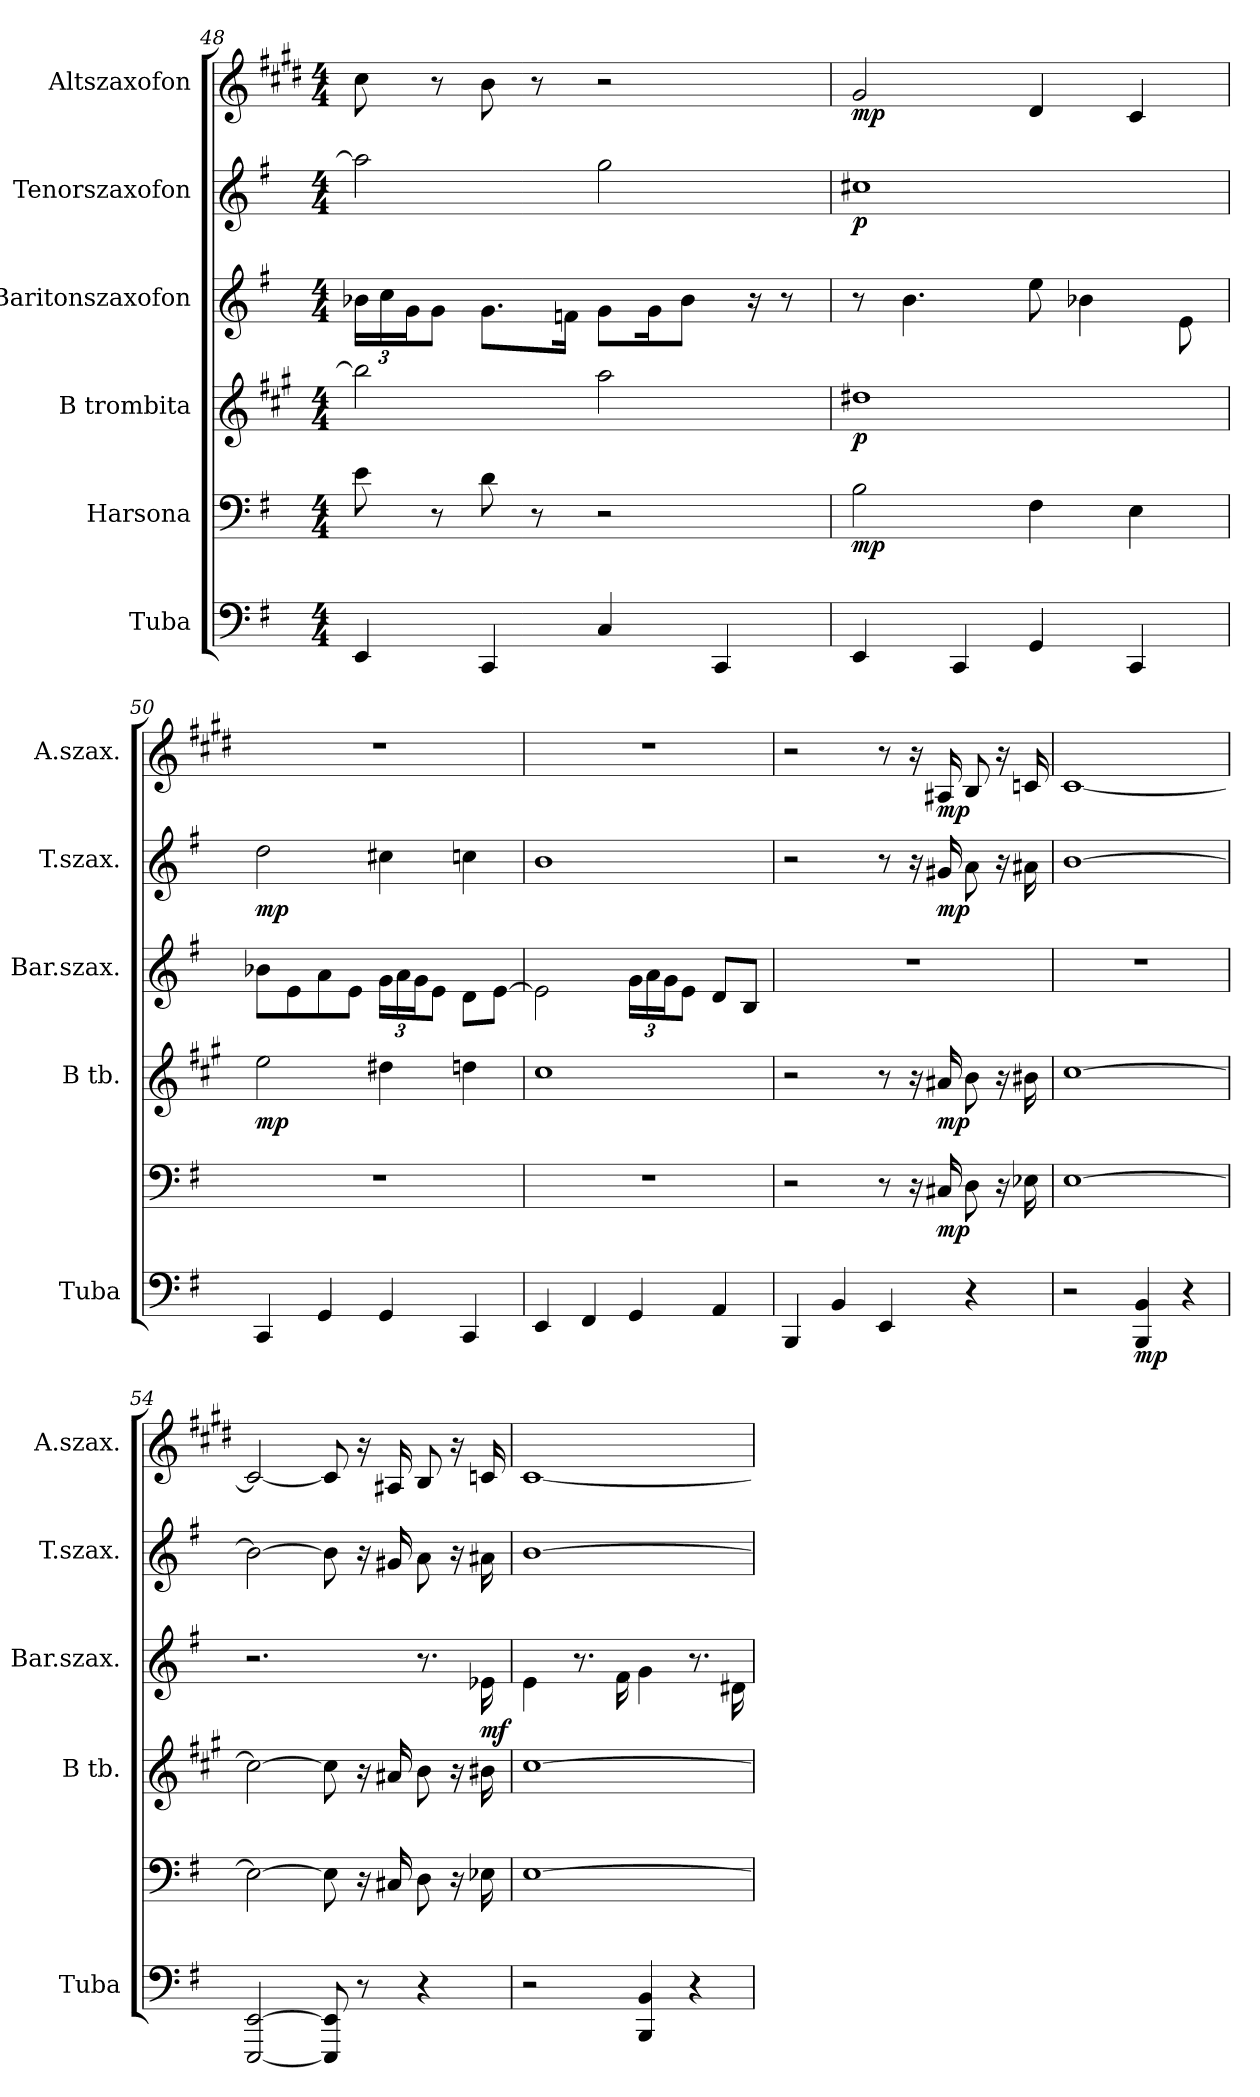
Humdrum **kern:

**kern	**dynam	**kern	**dynam	**kern	**dynam	**kern	**dynam	**kern	**dynam	**kern	**dynam
*part6	*part6	*part5	*part5	*part4	*part4	*part3	*part3	*part2	*part2	*part1	*part1
*staff6	*staff6	*staff5	*staff5	*staff4	*staff4	*staff3	*staff3	*staff2	*staff2	*staff1	*staff1
*I"Tuba	*	*I"Harsona	*	*I"B trombita	*	*I"Baritonszaxofon	*	*I"Tenorszaxofon	*	*I"Altszaxofon	*
*I'Tuba	*	*	*	*I'B tb.	*	*I'Bar.szax.	*	*I'T.szax.	*	*I'A.szax.	*
*clefF4	*	*clefF4	*	*clefG2	*	*clefG2	*	*clefG2	*	*clefG2	*
*	*	*	*	*ITrd1c2	*	*ITrd12c21	*	*ITrd8c14	*	*ITrd5c9	*
*k[f#]	*	*k[f#]	*	*k[f#]	*	*k[f#]	*	*k[f#]	*	*k[f#]	*
*M4/4	*	*M4/4	*	*M4/4	*	*M4/4	*	*M4/4	*	*M4/4	*
*	*	*	*	*	*	*Xbrackettup	*	*	*	*	*
=48	=48	=48	=48	=48	=48	=48	=48	=48	=48	=48	=48
4EE/	.	8e\	.	2aa\]	.	24B-X\LL	.	2a\]	.	8e\	.
.	.	.	.	.	.	24c\	.	.	.	.	.
.	.	.	.	.	.	24G\J	.	.	.	.	.
.	.	8r	.	.	.	8G\J	.	.	.	8r	.
4CC/	.	8d\	.	.	.	8.G\L	.	.	.	8d\	.
.	.	8r	.	.	.	.	.	.	.	8r	.
.	.	.	.	.	.	16Fn\Jk	.	.	.	.	.
4C/	.	2r	.	2gg\	.	8G\L	.	2g\	.	2r	.
.	.	.	.	.	.	16G\K	.	.	.	.	.
.	.	.	.	.	.	8B-\J	.	.	.	.	.
4CC/	.	.	.	.	.	.	.	.	.	.	.
.	.	.	.	.	.	16r	.	.	.	.	.
.	.	.	.	.	.	8r	.	.	.	.	.
=49	=49	=49	=49	=49	=49	=49	=49	=49	=49	=49	=49
!	!	!	!LO:DY:b	!	!LO:DY:b	!	!	!	!LO:DY:b	!	!LO:DY:b
4EE/	.	2B\	mp	1cc#X	p	8r	.	1c#X	p	2B/	mp
.	.	.	.	.	.	4.B\	.	.	.	.	.
4CC/	.	.	.	.	.	.	.	.	.	.	.
4GG/	.	4F#\	.	.	.	8e\	.	.	.	4F#/	.
.	.	.	.	.	.	4B-X\	.	.	.	.	.
4CC/	.	4E\	.	.	.	.	.	.	.	4E/	.
.	.	.	.	.	.	8E\	.	.	.	.	.
!!LO:PB:g=z
=50	=50	=50	=50	=50	=50	=50	=50	=50	=50	=50	=50
!	!	!	!	!	!LO:DY:b	!	!	!	!LO:DY:b	!	!
4CC/	.	1r	.	2dd\	mp	8B-X\L	.	2d\	mp	1r	.
.	.	.	.	.	.	8E\	.	.	.	.	.
4GG/	.	.	.	.	.	8A\	.	.	.	.	.
.	.	.	.	.	.	8E\J	.	.	.	.	.
4GG/	.	.	.	4cc#X\	.	24G\LL	.	4c#X\	.	.	.
.	.	.	.	.	.	24A\	.	.	.	.	.
.	.	.	.	.	.	24G\J	.	.	.	.	.
.	.	.	.	.	.	8E\J	.	.	.	.	.
4CC/	.	.	.	4ccn\	.	8D\L	.	4cn\	.	.	.
.	.	.	.	.	.	[8E\J	.	.	.	.	.
=51	=51	=51	=51	=51	=51	=51	=51	=51	=51	=51	=51
4EE/	.	1r	.	1b	.	2E\]	.	1B	.	1r	.
4FF#/	.	.	.	.	.	.	.	.	.	.	.
4GG/	.	.	.	.	.	24G\LL	.	.	.	.	.
.	.	.	.	.	.	24A\	.	.	.	.	.
.	.	.	.	.	.	24G\J	.	.	.	.	.
.	.	.	.	.	.	8E\J	.	.	.	.	.
4AA/	.	.	.	.	.	8D/L	.	.	.	.	.
.	.	.	.	.	.	8BB/J	.	.	.	.	.
=52	=52	=52	=52	=52	=52	=52	=52	=52	=52	=52	=52
4BBB/	.	2r	.	2r	.	1r	.	2r	.	2r	.
4BB/	.	.	.	.	.	.	.	.	.	.	.
4EE/	.	8r	.	8r	.	.	.	8r	.	8r	.
.	.	16r	.	16r	.	.	.	16r	.	16r	.
!	!	!	!LO:DY:b	!	!LO:DY:b	!	!	!	!LO:DY:b	!	!LO:DY:b
.	.	16C#X/	mp	16g#X/	mp	.	.	16G#X/	mp	16C#X/	mp
4r	.	8D\	.	8a\	.	.	.	8A\	.	8D/	.
.	.	16r	.	16r	.	.	.	16r	.	16r	.
.	.	16E-X\	.	16a#X\	.	.	.	16A#X\	.	16E-X/	.
=53	=53	=53	=53	=53	=53	=53	=53	=53	=53	=53	=53
2r	.	[1E	.	[1b	.	1r	.	[1B	.	[1E	.
!	!LO:DY:b	!	!	!	!	!	!	!	!	!	!
4BBB/ 4BB/	mp	.	.	.	.	.	.	.	.	.	.
4r	.	.	.	.	.	.	.	.	.	.	.
!!LO:LB:g=z
=54	=54	=54	=54	=54	=54	=54	=54	=54	=54	=54	=54
[2EEE/ [2EE/	.	2E\_	.	2b\_	.	2.r	.	2B\_	.	2E/_	.
8EEE/] 8EE/]	.	8E\]	.	8b\]	.	.	.	8B\]	.	8E/]	.
8r	.	16r	.	16r	.	.	.	16r	.	16r	.
.	.	16C#X/	.	16g#X/	.	.	.	16G#X/	.	16C#X/	.
4r	.	8D\	.	8a\	.	8.r	.	8A\	.	8D/	.
.	.	16r	.	16r	.	.	.	16r	.	16r	.
!	!	!	!	!	!	!	!LO:DY:b	!	!	!	!
.	.	16E-X\	.	16a#X\	.	16E-X\	mf	16A#X\	.	16E-X/	.
=55	=55	=55	=55	=55	=55	=55	=55	=55	=55	=55	=55
2r	.	[1E	.	[1b	.	4E\	.	[1B	.	[1E	.
.	.	.	.	.	.	8.r	.	.	.	.	.
.	.	.	.	.	.	16F#\	.	.	.	.	.
4BBB/ 4BB/	.	.	.	.	.	4G\	.	.	.	.	.
4r	.	.	.	.	.	8.r	.	.	.	.	.
.	.	.	.	.	.	16D#X\	.	.	.	.	.
=	=	=	=	=	=	=	=	=	=	=	=
*-	*-	*-	*-	*-	*-	*-	*-	*-	*-	*-	*-
